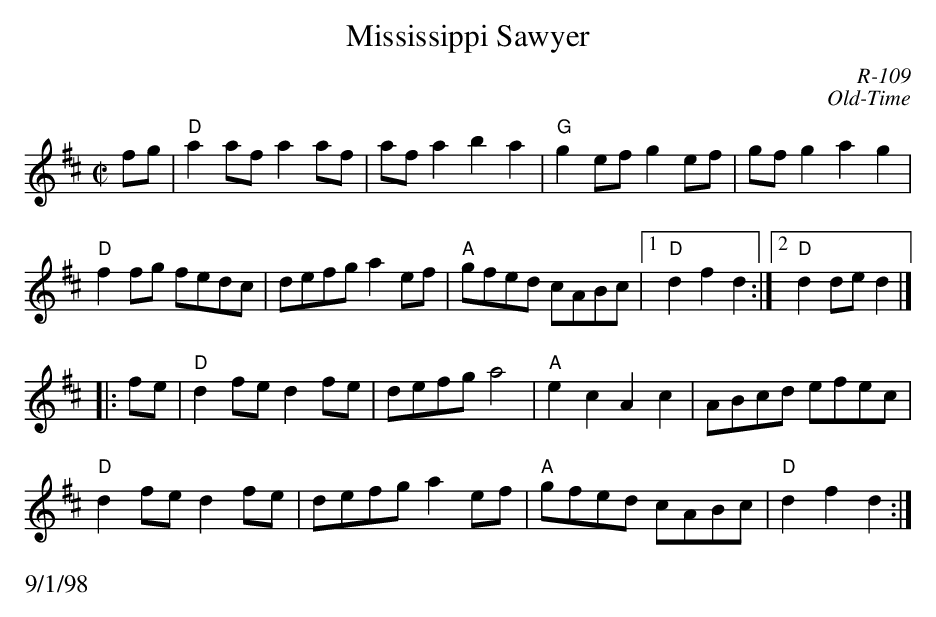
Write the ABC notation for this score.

X:1
T: Mississippi Sawyer
C: R-109
C: Old-Time
M: C|
K: D
fg| "D"a2af a2af| afa2 b2a2| "G"g2ef g2ef| gfg2 a2g2|
    "D"f2fg fedc|  defg a2ef| "A"gfed cABc|1 "D"d2f2 d2 :|2 "D"d2de d2 |]
|:\
fe| "D"d2fe d2fe| defg a4| "A"e2c2 A2c2| ABcd efec|
    "D"d2fe d2fe| defg a2ef| "A"gfed cABc| "D"d2f2 d2 :|
